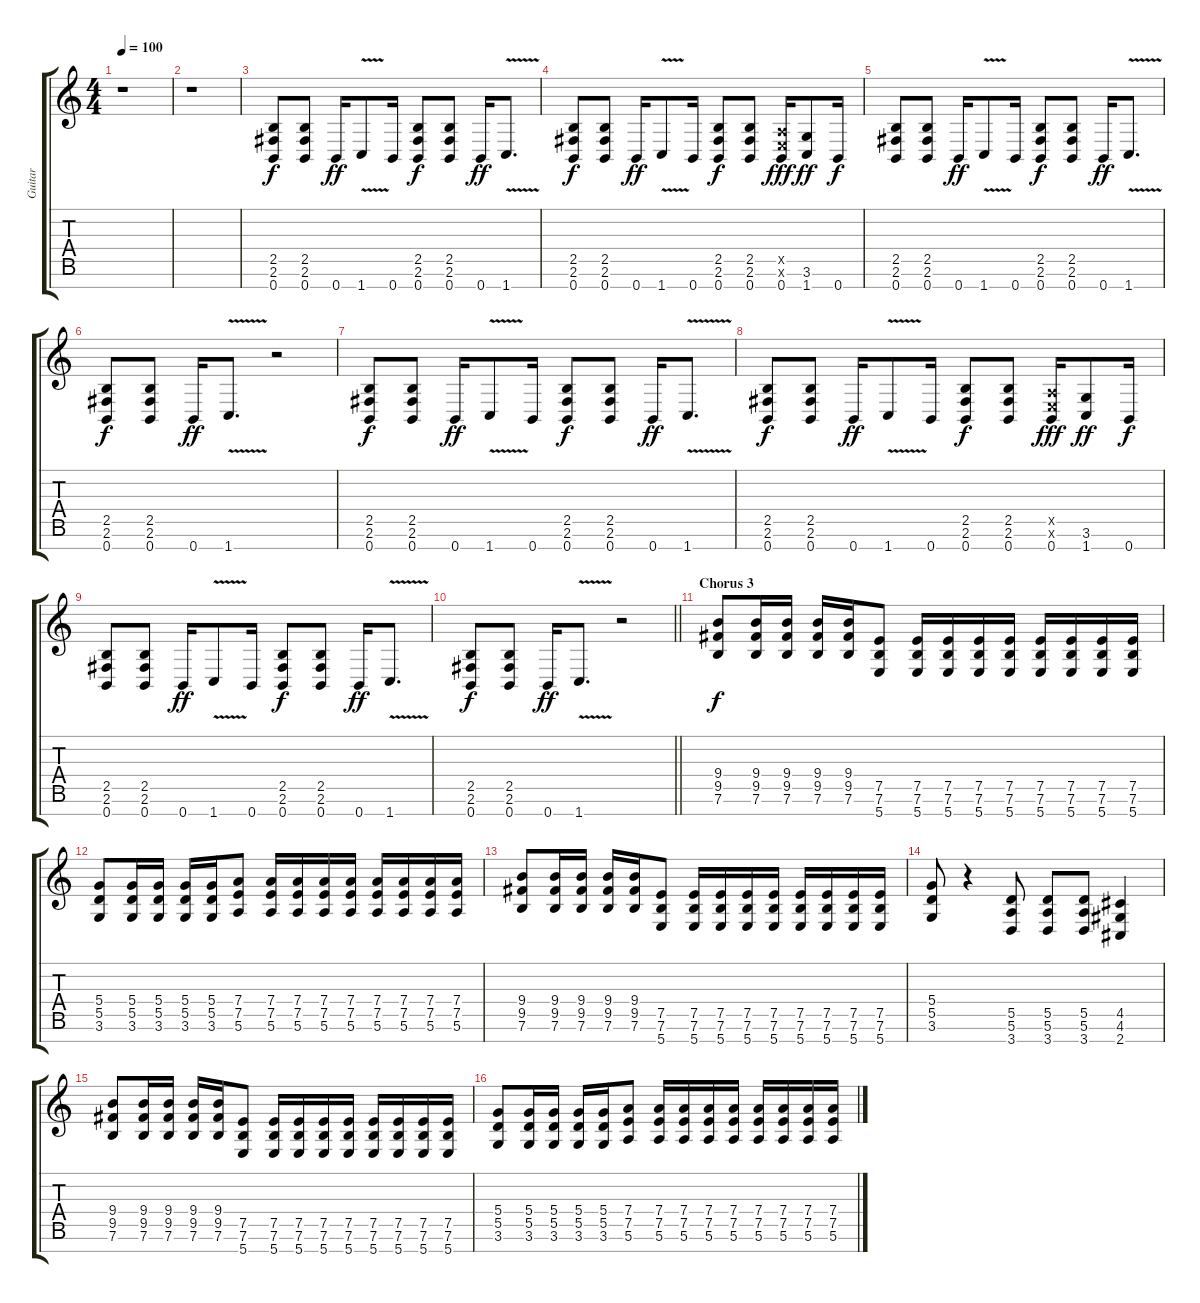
\track ("Guitar" "Guitar") {instrument distortionguitar}
\staff {score tabs}
\tuning (E4 B3 G3 D3 A2 E2 B1) {hide}
\ts (4 4)
\tempo 100
\clef g2
\ks c
r.1{dy f} |
r.1 |
(2.5 2.6 0.7).8 (2.5 2.6 0.7).8 0.7.16{dy ff} 1.7{v}.8 0.7.16 (2.5 2.6 0.7).8{dy f} (2.5 2.6 0.7).8 0.7.16{dy ff} 1.7{v}.8{d} |
(2.5 2.6 0.7).8{dy f} (2.5 2.6 0.7).8 0.7.16{dy ff} 1.7{v}.8 0.7.16 (2.5 2.6 0.7).8{dy f} (2.5 2.6 0.7).8 (0.5{x} 0.6{x} 0.7).16{dy fff} (3.6 1.7).8{dy ff} 0.7.16{dy f} |
(2.5 2.6 0.7).8 (2.5 2.6 0.7).8 0.7.16{dy ff} 1.7{v}.8 0.7.16 (2.5 2.6 0.7).8{dy f} (2.5 2.6 0.7).8 0.7.16{dy ff} 1.7{v}.8{d} |
(2.5 2.6 0.7).8{dy f} (2.5 2.6 0.7).8 0.7.16{dy ff} 1.7{v}.8{d} r.2 |
(2.5 2.6 0.7).8{dy f} (2.5 2.6 0.7).8 0.7.16{dy ff} 1.7{v}.8 0.7.16 (2.5 2.6 0.7).8{dy f} (2.5 2.6 0.7).8 0.7.16{dy ff} 1.7{v}.8{d} |
(2.5 2.6 0.7).8{dy f} (2.5 2.6 0.7).8 0.7.16{dy ff} 1.7{v}.8 0.7.16 (2.5 2.6 0.7).8{dy f} (2.5 2.6 0.7).8 (0.5{x} 0.6{x} 0.7).16{dy fff} (3.6 1.7).8{dy ff} 0.7.16{dy f} |
(2.5 2.6 0.7).8 (2.5 2.6 0.7).8 0.7.16{dy ff} 1.7{v}.8 0.7.16 (2.5 2.6 0.7).8{dy f} (2.5 2.6 0.7).8 0.7.16{dy ff} 1.7{v}.8{d} |
\barLineRight lightlight
(2.5 2.6 0.7).8{dy f} (2.5 2.6 0.7).8 0.7.16{dy ff} 1.7{v}.8{d} r.2 |
\section ("" "Chorus 3")
(9.4 9.5 7.6).8{dy f balance 8} (9.4 9.5 7.6).16 (9.4 9.5 7.6).16 (9.4 9.5 7.6).16 (9.4 9.5 7.6).16 (7.5 7.6 5.7).8 (7.5 7.6 5.7).16 (7.5 7.6 5.7).16 (7.5 7.6 5.7).16 (7.5 7.6 5.7).16 (7.5 7.6 5.7).16 (7.5 7.6 5.7).16 (7.5 7.6 5.7).16 (7.5 7.6 5.7).16 |
(5.4 5.5 3.6).8 (5.4 5.5 3.6).16 (5.4 5.5 3.6).16 (5.4 5.5 3.6).16 (5.4 5.5 3.6).16 (7.4 7.5 5.6).8 (7.4 7.5 5.6).16 (7.4 7.5 5.6).16 (7.4 7.5 5.6).16 (7.4 7.5 5.6).16 (7.4 7.5 5.6).16 (7.4 7.5 5.6).16 (7.4 7.5 5.6).16 (7.4 7.5 5.6).16 |
(9.4 9.5 7.6).8 (9.4 9.5 7.6).16 (9.4 9.5 7.6).16 (9.4 9.5 7.6).16 (9.4 9.5 7.6).16 (7.5 7.6 5.7).8 (7.5 7.6 5.7).16 (7.5 7.6 5.7).16 (7.5 7.6 5.7).16 (7.5 7.6 5.7).16 (7.5 7.6 5.7).16 (7.5 7.6 5.7).16 (7.5 7.6 5.7).16 (7.5 7.6 5.7).16 |
(5.4 5.5 3.6).8 r.4 (5.5 5.6 3.7).8 (5.5 5.6 3.7).8 (5.5 5.6 3.7).8 (4.5 4.6 2.7).4 |
(9.4 9.5 7.6).8 (9.4 9.5 7.6).16 (9.4 9.5 7.6).16 (9.4 9.5 7.6).16 (9.4 9.5 7.6).16 (7.5 7.6 5.7).8 (7.5 7.6 5.7).16 (7.5 7.6 5.7).16 (7.5 7.6 5.7).16 (7.5 7.6 5.7).16 (7.5 7.6 5.7).16 (7.5 7.6 5.7).16 (7.5 7.6 5.7).16 (7.5 7.6 5.7).16 |
(5.4 5.5 3.6).8 (5.4 5.5 3.6).16 (5.4 5.5 3.6).16 (5.4 5.5 3.6).16 (5.4 5.5 3.6).16 (7.4 7.5 5.6).8 (7.4 7.5 5.6).16 (7.4 7.5 5.6).16 (7.4 7.5 5.6).16 (7.4 7.5 5.6).16 (7.4 7.5 5.6).16 (7.4 7.5 5.6).16 (7.4 7.5 5.6).16 (7.4 7.5 5.6).16
